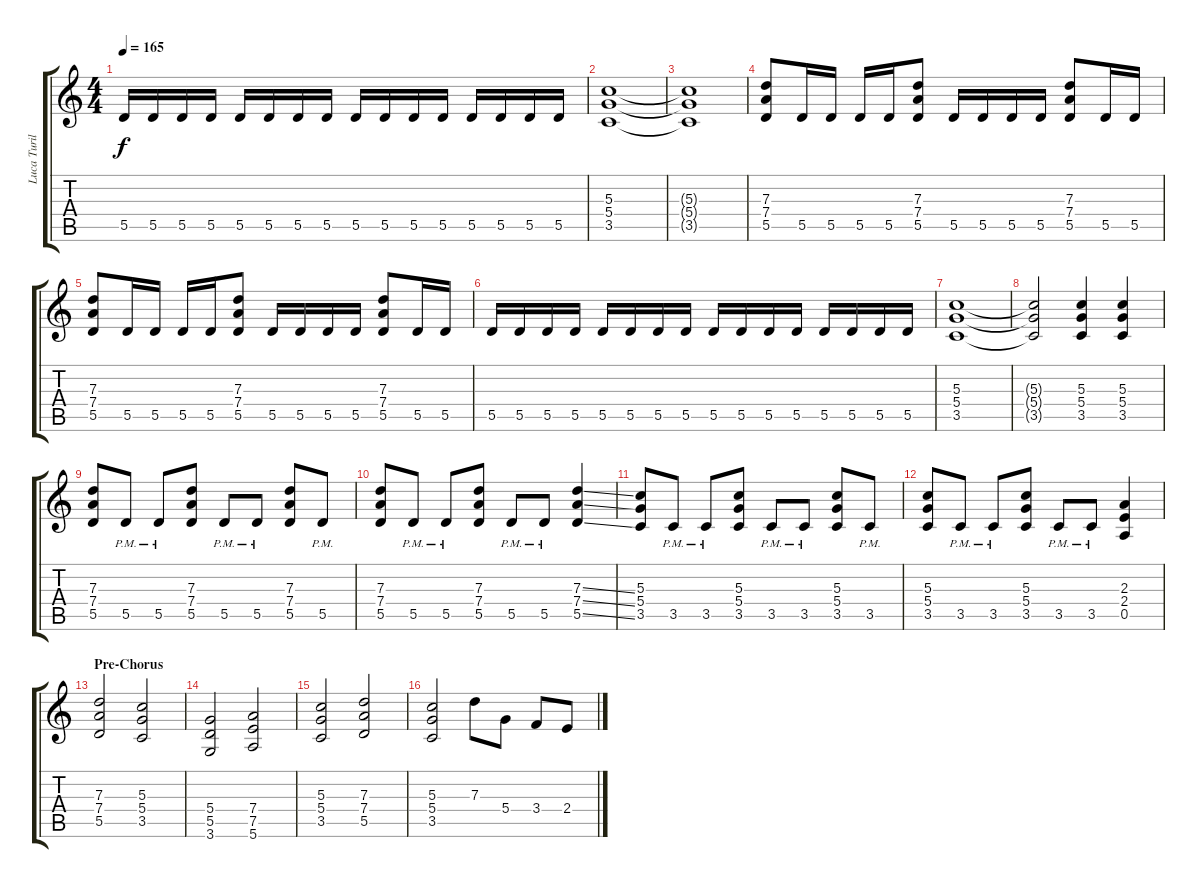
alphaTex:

\track ("Luca Turilli 1" "Luca Turil") {instrument distortionguitar}
\staff {score tabs}
\tuning (E4 B3 G3 D3 A2 E2) {hide}
\ts (4 4)
\tempo 165
\clef g2
\ks c
5.5.16{dy f} 5.5.16 5.5.16 5.5.16 5.5.16 5.5.16 5.5.16 5.5.16 5.5.16 5.5.16 5.5.16 5.5.16 5.5.16 5.5.16 5.5.16 5.5.16 |
(5.3 5.4 3.5).1 |
(5.3{t} 5.4{t} 3.5{t}).1 |
(7.3 7.4 5.5).8 5.5.16 5.5.16 5.5.16 5.5.16 (7.3 7.4 5.5).8 5.5.16 5.5.16 5.5.16 5.5.16 (7.3 7.4 5.5).8 5.5.16 5.5.16 |
(7.3 7.4 5.5).8 5.5.16 5.5.16 5.5.16 5.5.16 (7.3 7.4 5.5).8 5.5.16 5.5.16 5.5.16 5.5.16 (7.3 7.4 5.5).8 5.5.16 5.5.16 |
5.5.16 5.5.16 5.5.16 5.5.16 5.5.16 5.5.16 5.5.16 5.5.16 5.5.16 5.5.16 5.5.16 5.5.16 5.5.16 5.5.16 5.5.16 5.5.16 |
(5.3 5.4 3.5).1 |
(5.3{t} 5.4{t} 3.5{t}).2 (5.3 5.4 3.5).4 (5.3 5.4 3.5).4 |
(7.3 7.4 5.5).8 5.5{pm}.8 5.5{pm}.8 (7.3 7.4 5.5).8 5.5{pm}.8 5.5{pm}.8 (7.3 7.4 5.5).8 5.5{pm}.8 |
(7.3 7.4 5.5).8 5.5{pm}.8 5.5{pm}.8 (7.3 7.4 5.5).8 5.5{pm}.8 5.5{pm}.8 (7.3{ss} 7.4{ss} 5.5{ss}).4 |
(5.3 5.4 3.5).8 3.5{pm}.8 3.5{pm}.8 (5.3 5.4 3.5).8 3.5{pm}.8 3.5{pm}.8 (5.3 5.4 3.5).8 3.5{pm}.8 |
(5.3 5.4 3.5).8 3.5{pm}.8 3.5{pm}.8 (5.3 5.4 3.5).8 3.5{pm}.8 3.5{pm}.8 (2.3 2.4 0.5).4 |
\section ("" "Pre-Chorus")
(7.3 7.4 5.5).2 (5.3 5.4 3.5).2 |
(5.4 5.5 3.6).2 (7.4 7.5 5.6).2 |
(5.3 5.4 3.5).2 (7.3 7.4 5.5).2 |
(5.3 5.4 3.5).2 7.3.8 5.4.8 3.4.8 2.4.8
